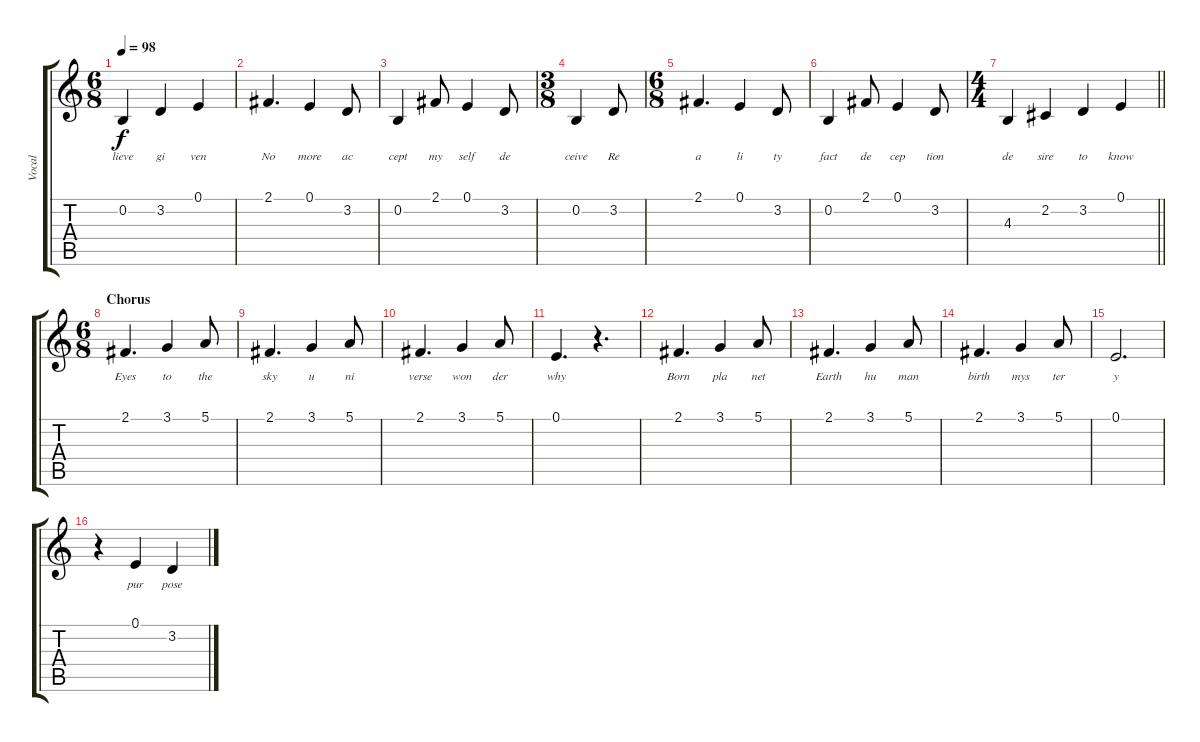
\track ("Vocal" "Vocal") {instrument acousticgrandpiano}
\staff {score tabs}
\tuning (E4 B3 G3 D3 A2 E2) {hide}
\ts (6 8)
\tempo 98
\clef g2
\ks c
0.2.4{lyrics (0 "lieve") lyrics (1 "") lyrics (2 "") lyrics (3 "") lyrics (4 "") dy f} 3.2.4{lyrics (0 "gi") lyrics (1 "") lyrics (2 "") lyrics (3 "") lyrics (4 "")} 0.1.4{lyrics (0 "ven") lyrics (1 "") lyrics (2 "") lyrics (3 "") lyrics (4 "")} |
2.1.4{d lyrics (0 "No") lyrics (1 "") lyrics (2 "") lyrics (3 "") lyrics (4 "")} 0.1.4{lyrics (0 "more") lyrics (1 "") lyrics (2 "") lyrics (3 "") lyrics (4 "")} 3.2.8{lyrics (0 "ac") lyrics (1 "") lyrics (2 "") lyrics (3 "") lyrics (4 "")} |
0.2.4{lyrics (0 "cept") lyrics (1 "") lyrics (2 "") lyrics (3 "") lyrics (4 "")} 2.1.8{lyrics (0 "my") lyrics (1 "") lyrics (2 "") lyrics (3 "") lyrics (4 "")} 0.1.4{lyrics (0 "self") lyrics (1 "") lyrics (2 "") lyrics (3 "") lyrics (4 "")} 3.2.8{lyrics (0 "de") lyrics (1 "") lyrics (2 "") lyrics (3 "") lyrics (4 "")} |
\ts (3 8)
0.2.4{lyrics (0 "ceive") lyrics (1 "") lyrics (2 "") lyrics (3 "") lyrics (4 "")} 3.2.8{lyrics (0 "Re") lyrics (1 "") lyrics (2 "") lyrics (3 "") lyrics (4 "")} |
\ts (6 8)
2.1.4{d lyrics (0 "a") lyrics (1 "") lyrics (2 "") lyrics (3 "") lyrics (4 "")} 0.1.4{lyrics (0 "li") lyrics (1 "") lyrics (2 "") lyrics (3 "") lyrics (4 "")} 3.2.8{lyrics (0 "ty") lyrics (1 "") lyrics (2 "") lyrics (3 "") lyrics (4 "")} |
0.2.4{lyrics (0 "fact") lyrics (1 "") lyrics (2 "") lyrics (3 "") lyrics (4 "")} 2.1.8{lyrics (0 "de") lyrics (1 "") lyrics (2 "") lyrics (3 "") lyrics (4 "")} 0.1.4{lyrics (0 "cep") lyrics (1 "") lyrics (2 "") lyrics (3 "") lyrics (4 "")} 3.2.8{lyrics (0 "tion") lyrics (1 "") lyrics (2 "") lyrics (3 "") lyrics (4 "")} |
\ts (4 4)
\barLineRight lightlight
4.3.4{lyrics (0 "de") lyrics (1 "") lyrics (2 "") lyrics (3 "") lyrics (4 "")} 2.2.4{lyrics (0 "sire") lyrics (1 "") lyrics (2 "") lyrics (3 "") lyrics (4 "")} 3.2.4{lyrics (0 "to") lyrics (1 "") lyrics (2 "") lyrics (3 "") lyrics (4 "")} 0.1.4{lyrics (0 "know") lyrics (1 "") lyrics (2 "") lyrics (3 "") lyrics (4 "")} |
\ts (6 8)
\section ("" "Chorus")
2.1.4{d lyrics (0 "Eyes") lyrics (1 "") lyrics (2 "") lyrics (3 "") lyrics (4 "")} 3.1.4{lyrics (0 "to") lyrics (1 "") lyrics (2 "") lyrics (3 "") lyrics (4 "")} 5.1.8{lyrics (0 "the") lyrics (1 "") lyrics (2 "") lyrics (3 "") lyrics (4 "")} |
2.1.4{d lyrics (0 "sky") lyrics (1 "") lyrics (2 "") lyrics (3 "") lyrics (4 "")} 3.1.4{lyrics (0 "u") lyrics (1 "") lyrics (2 "") lyrics (3 "") lyrics (4 "")} 5.1.8{lyrics (0 "ni") lyrics (1 "") lyrics (2 "") lyrics (3 "") lyrics (4 "")} |
2.1.4{d lyrics (0 "verse") lyrics (1 "") lyrics (2 "") lyrics (3 "") lyrics (4 "")} 3.1.4{lyrics (0 "won") lyrics (1 "") lyrics (2 "") lyrics (3 "") lyrics (4 "")} 5.1.8{lyrics (0 "der") lyrics (1 "") lyrics (2 "") lyrics (3 "") lyrics (4 "")} |
0.1.4{d lyrics (0 "why") lyrics (1 "") lyrics (2 "") lyrics (3 "") lyrics (4 "")} r.4{d} |
2.1.4{d lyrics (0 "Born") lyrics (1 "") lyrics (2 "") lyrics (3 "") lyrics (4 "")} 3.1.4{lyrics (0 "pla") lyrics (1 "") lyrics (2 "") lyrics (3 "") lyrics (4 "")} 5.1.8{lyrics (0 "net") lyrics (1 "") lyrics (2 "") lyrics (3 "") lyrics (4 "")} |
2.1.4{d lyrics (0 "Earth") lyrics (1 "") lyrics (2 "") lyrics (3 "") lyrics (4 "")} 3.1.4{lyrics (0 "hu") lyrics (1 "") lyrics (2 "") lyrics (3 "") lyrics (4 "")} 5.1.8{lyrics (0 "man") lyrics (1 "") lyrics (2 "") lyrics (3 "") lyrics (4 "")} |
2.1.4{d lyrics (0 "birth") lyrics (1 "") lyrics (2 "") lyrics (3 "") lyrics (4 "")} 3.1.4{lyrics (0 "mys") lyrics (1 "") lyrics (2 "") lyrics (3 "") lyrics (4 "")} 5.1.8{lyrics (0 "ter") lyrics (1 "") lyrics (2 "") lyrics (3 "") lyrics (4 "")} |
0.1.2{d lyrics (0 "y") lyrics (1 "") lyrics (2 "") lyrics (3 "") lyrics (4 "")} |
r.4 0.1.4{lyrics (0 "pur") lyrics (1 "") lyrics (2 "") lyrics (3 "") lyrics (4 "")} 3.2.4{lyrics (0 "pose") lyrics (1 "") lyrics (2 "") lyrics (3 "") lyrics (4 "")}
